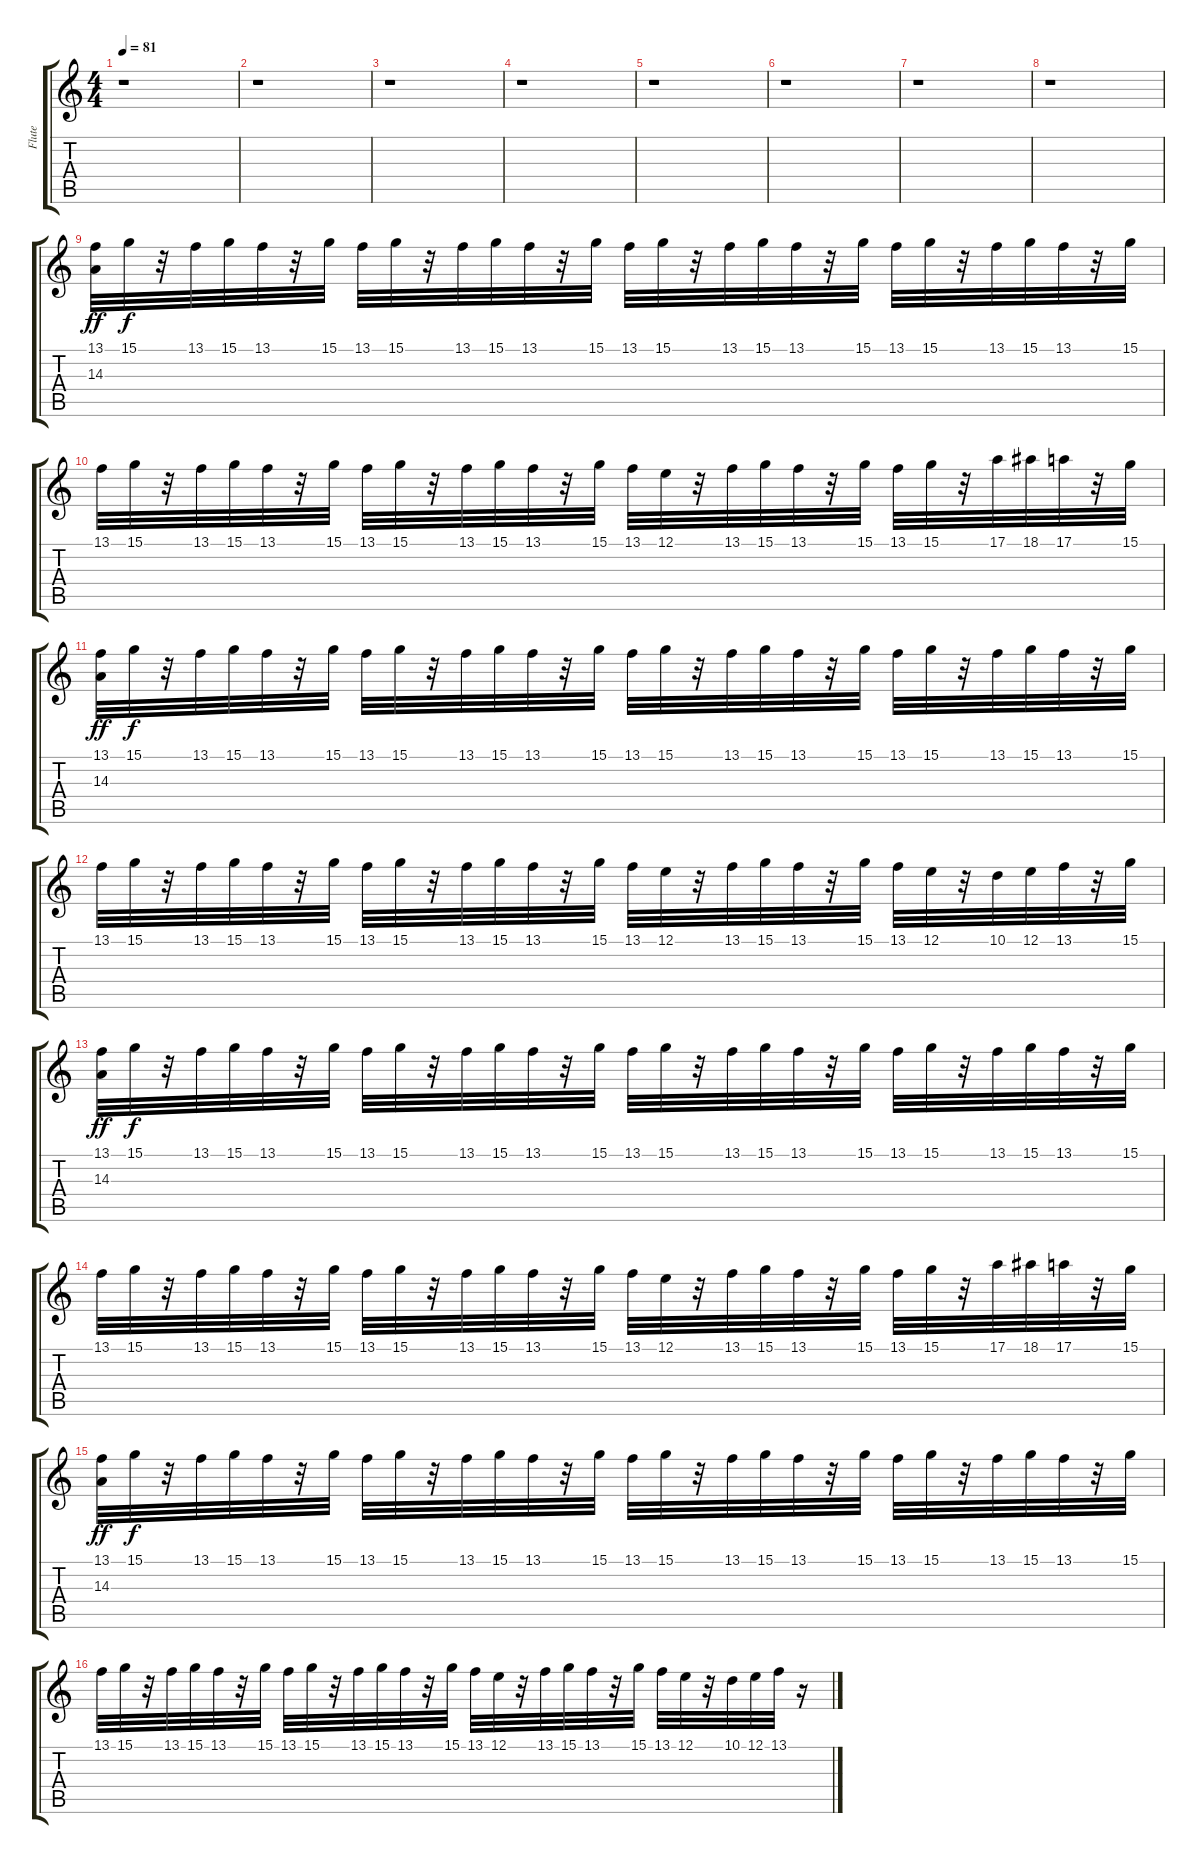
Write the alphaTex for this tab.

\track ("Flute" "Flute") {instrument flute}
\staff {score tabs}
\tuning (E4 B3 G3 D3 A2 E2) {hide}
\ts (4 4)
\tempo 81
\clef g2
\ks c
r.1{dy ff instrument flute} |
r.1 |
r.1 |
r.1 |
r.1 |
r.1 |
r.1 |
r.1 |
(13.1 14.3).32 15.1.32{dy f} r.32 13.1.32 15.1.32 13.1.32 r.32 15.1.32 13.1.32 15.1.32 r.32 13.1.32 15.1.32 13.1.32 r.32 15.1.32 13.1.32 15.1.32 r.32 13.1.32 15.1.32 13.1.32 r.32 15.1.32 13.1.32 15.1.32 r.32 13.1.32 15.1.32 13.1.32 r.32 15.1.32 |
13.1.32 15.1.32 r.32 13.1.32 15.1.32 13.1.32 r.32 15.1.32 13.1.32 15.1.32 r.32 13.1.32 15.1.32 13.1.32 r.32 15.1.32 13.1.32 12.1.32 r.32 13.1.32 15.1.32 13.1.32 r.32 15.1.32 13.1.32 15.1.32 r.32 17.1.32 18.1.32 17.1.32 r.32 15.1.32 |
(13.1 14.3).32{dy ff} 15.1.32{dy f} r.32 13.1.32 15.1.32 13.1.32 r.32 15.1.32 13.1.32 15.1.32 r.32 13.1.32 15.1.32 13.1.32 r.32 15.1.32 13.1.32 15.1.32 r.32 13.1.32 15.1.32 13.1.32 r.32 15.1.32 13.1.32 15.1.32 r.32 13.1.32 15.1.32 13.1.32 r.32 15.1.32 |
13.1.32 15.1.32 r.32 13.1.32 15.1.32 13.1.32 r.32 15.1.32 13.1.32 15.1.32 r.32 13.1.32 15.1.32 13.1.32 r.32 15.1.32 13.1.32 12.1.32 r.32 13.1.32 15.1.32 13.1.32 r.32 15.1.32 13.1.32 12.1.32 r.32 10.1.32 12.1.32 13.1.32 r.32 15.1.32 |
(13.1 14.3).32{dy ff} 15.1.32{dy f} r.32 13.1.32 15.1.32 13.1.32 r.32 15.1.32 13.1.32 15.1.32 r.32 13.1.32 15.1.32 13.1.32 r.32 15.1.32 13.1.32 15.1.32 r.32 13.1.32 15.1.32 13.1.32 r.32 15.1.32 13.1.32 15.1.32 r.32 13.1.32 15.1.32 13.1.32 r.32 15.1.32 |
13.1.32 15.1.32 r.32 13.1.32 15.1.32 13.1.32 r.32 15.1.32 13.1.32 15.1.32 r.32 13.1.32 15.1.32 13.1.32 r.32 15.1.32 13.1.32 12.1.32 r.32 13.1.32 15.1.32 13.1.32 r.32 15.1.32 13.1.32 15.1.32 r.32 17.1.32 18.1.32 17.1.32 r.32 15.1.32 |
(13.1 14.3).32{dy ff} 15.1.32{dy f} r.32 13.1.32 15.1.32 13.1.32 r.32 15.1.32 13.1.32 15.1.32 r.32 13.1.32 15.1.32 13.1.32 r.32 15.1.32 13.1.32 15.1.32 r.32 13.1.32 15.1.32 13.1.32 r.32 15.1.32 13.1.32 15.1.32 r.32 13.1.32 15.1.32 13.1.32 r.32 15.1.32 |
13.1.32 15.1.32 r.32 13.1.32 15.1.32 13.1.32 r.32 15.1.32 13.1.32 15.1.32 r.32 13.1.32 15.1.32 13.1.32 r.32 15.1.32 13.1.32 12.1.32 r.32 13.1.32 15.1.32 13.1.32 r.32 15.1.32 13.1.32 12.1.32 r.32 10.1.32 12.1.32 13.1.32 r.16
